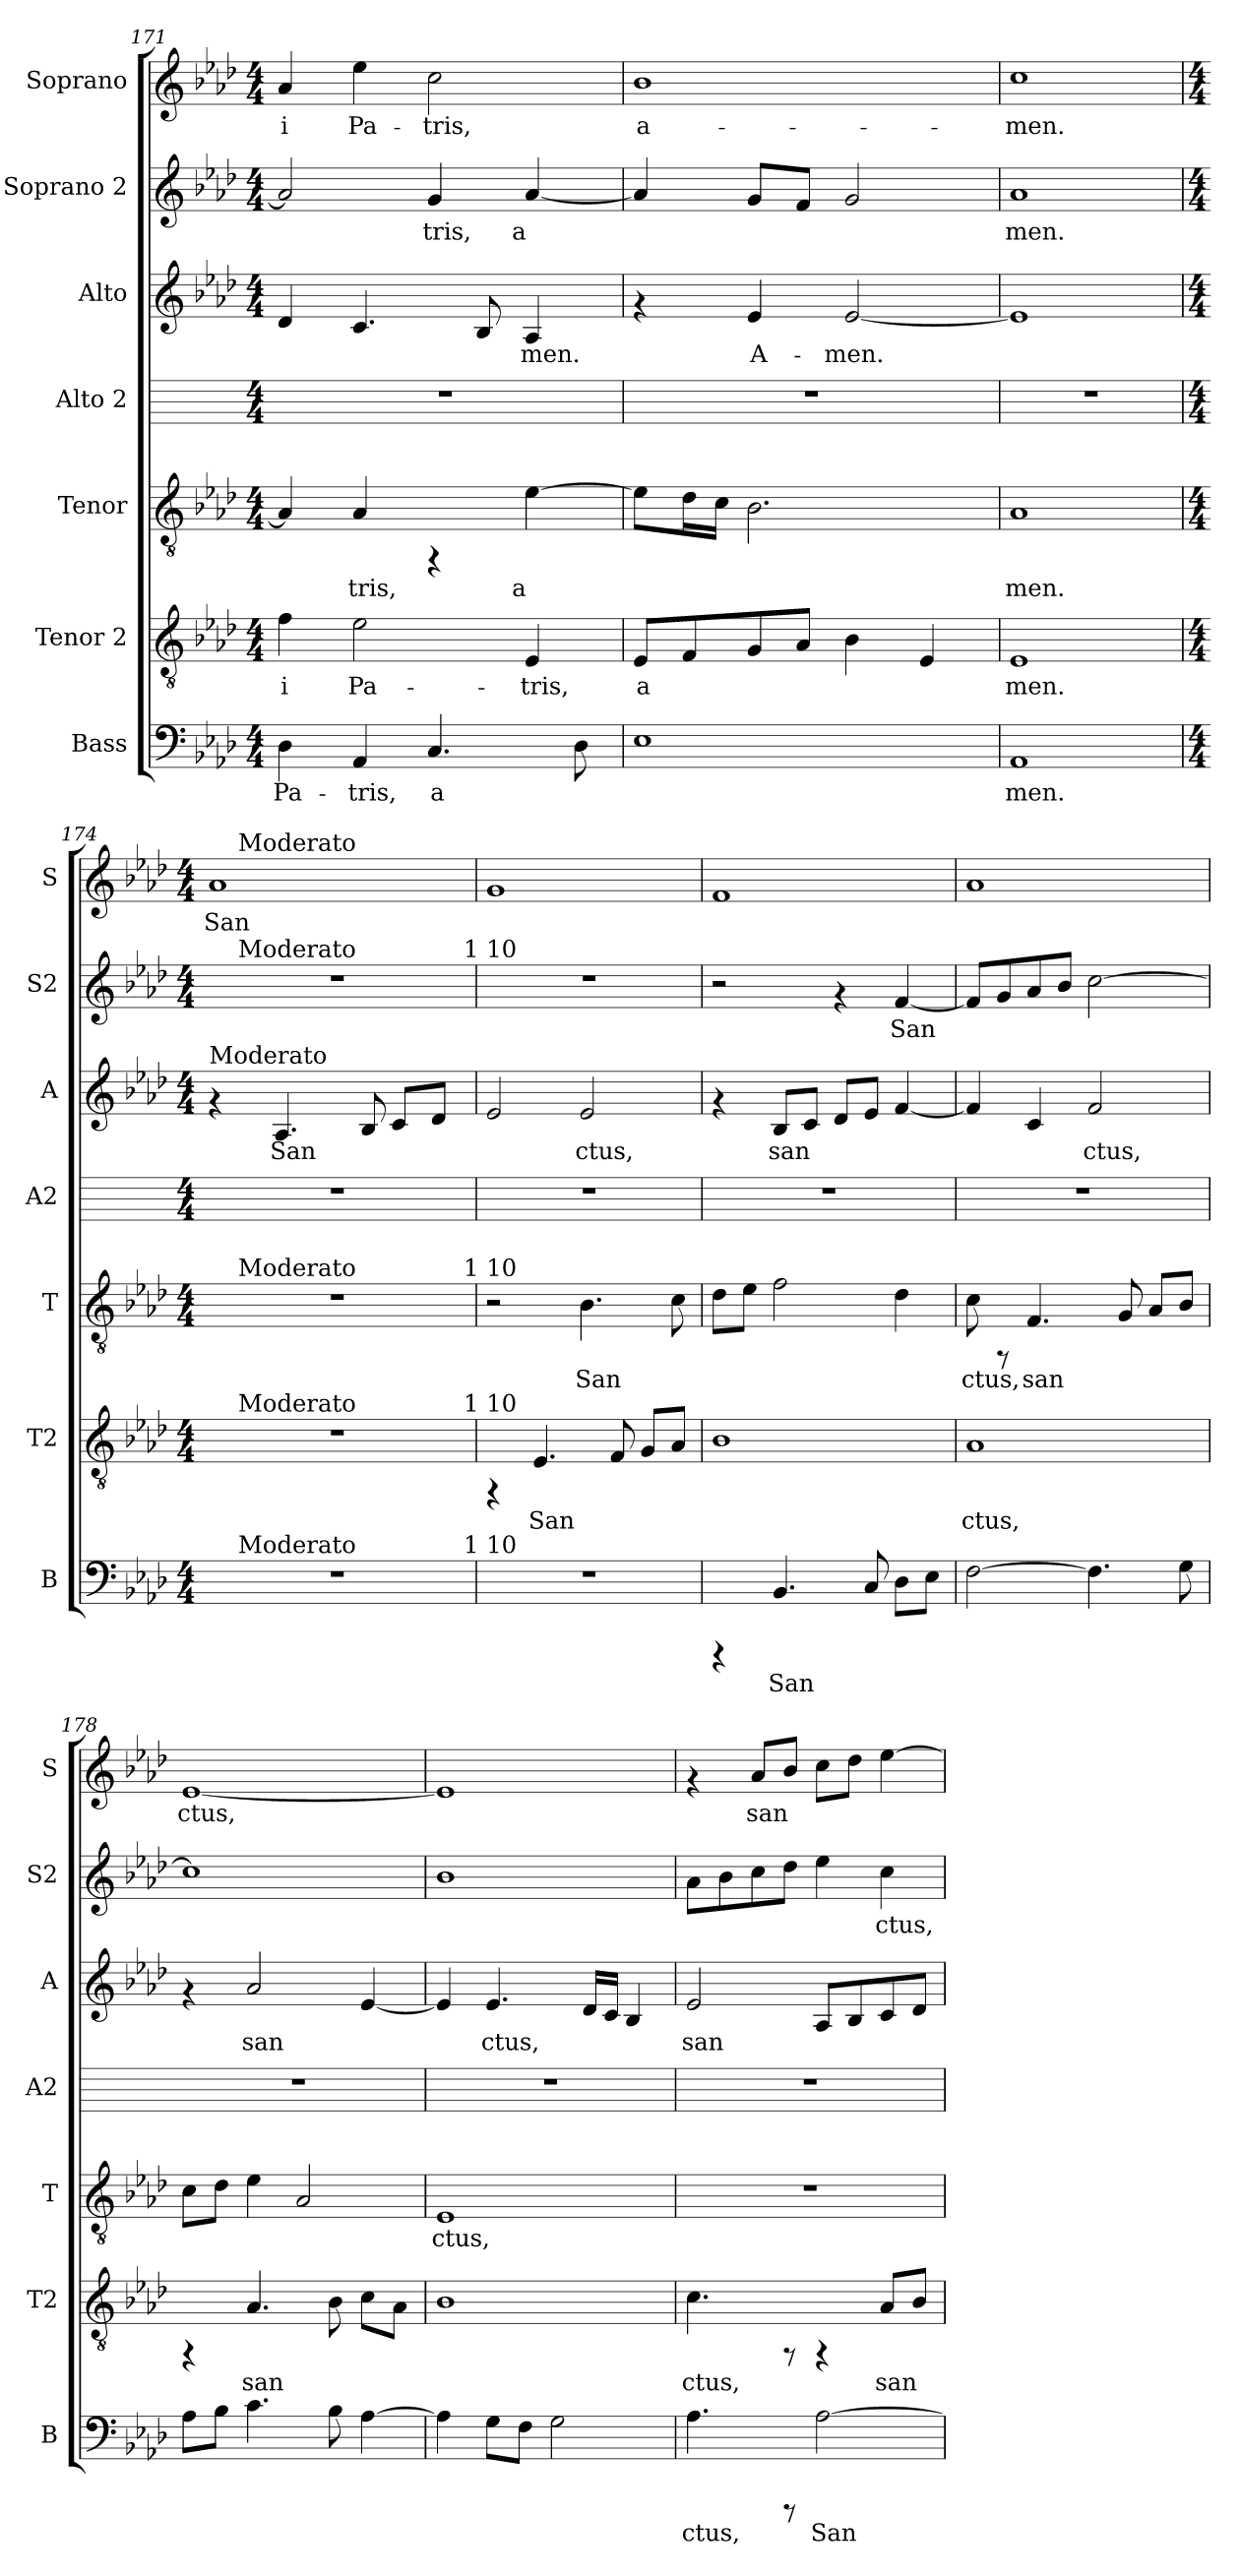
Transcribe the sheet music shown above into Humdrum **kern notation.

**kern	**text	**kern	**text	**kern	**text	**kern	**kern	**text	**kern	**text	**kern	**text
*part7	*part7	*part6	*part6	*part5	*part5	*part4	*part3	*part3	*part2	*part2	*part1	*part1
*staff7	*staff7	*staff6	*staff6	*staff5	*staff5	*staff4	*staff3	*staff3	*staff2	*staff2	*staff1	*staff1
*I"Bass	*	*I"Tenor 2	*	*I"Tenor	*	*I"Alto 2	*I"Alto	*	*I"Soprano 2	*	*I"Soprano	*
*I'B	*	*I'T2	*	*I'T	*	*I'A2	*I'A	*	*I'S2	*	*I'S	*
*clefF4	*	*clefGv2	*	*clefGv2	*	*	*clefG2	*	*clefG2	*	*clefG2	*
*k[b-e-a-d-]	*	*k[b-e-a-d-]	*	*k[b-e-a-d-]	*	*k[]	*k[b-e-a-d-]	*	*k[b-e-a-d-]	*	*k[b-e-a-d-]	*
*A-:	*	*A-:	*	*A-:	*	*C:	*A-:	*	*A-:	*	*A-:	*
*M4/4	*	*M4/4	*	*M4/4	*	*M4/4	*M4/4	*	*M4/4	*	*M4/4	*
=171	=171	=171	=171	=171	=171	=171	=171	=171	=171	=171	=171	=171
!	!LO:LY:b:cj	!	!LO:LY:b:cj	!	!LO:LY:b:cj	!	!	!LO:LY:b:cj	!	!LO:LY:b:cj	!	!LO:LY:b:cj
4D-\	Pa-	4f\	-i	4A-/]	--	1r	4d-/	--	2a-/]	--	4a-/	-i
!	!LO:LY:b:cj	!	!LO:LY:b:cj	!	!LO:LY:b:cj	!	!	!LO:LY:b:cj	!	!	!	!LO:LY:b:cj
4AA-/	-tris,	2e-\	Pa-	4A-/	-tris,	.	4.c/	--	.	.	4ee-\	Pa-
!	!LO:LY:b:cj	!	!	!	!	!	!	!	!	!LO:LY:b:cj	!	!LO:LY:b:cj
4.C/	a-	.	.	4rFF	.	.	.	.	4g/	-tris,	2cc\	-tris,
!	!	!	!	!	!	!	!	!LO:LY:b:cj	!	!	!	!
.	.	.	.	.	.	.	8B-/	--	.	.	.	.
!	!	!	!LO:LY:b:cj	!	!LO:LY:b:cj	!	!	!LO:LY:b:cj	!	!LO:LY:b:cj	!	!
.	.	4E-/	-tris,	[>4e-\	a-	.	4A-/	-men.	[<4a-/	a-	.	.
!	!LO:LY:b:cj	!	!	!	!	!	!	!	!	!	!	!
8D-\	--	.	.	.	.	.	.	.	.	.	.	.
=172	=172	=172	=172	=172	=172	=172	=172	=172	=172	=172	=172	=172
!	!LO:LY:b:cj	!	!LO:LY:b:cj	!	!LO:LY:b:cj	!	!	!	!	!LO:LY:b:cj	!	!LO:LY:b:cj
1E-	--	8E-/L	a-	8e-\L]	--	1r	4rf	.	4a-/]	--	1b-	a-
!	!	!	!LO:LY:b:cj	!	!LO:LY:b:cj	!	!	!	!	!	!	!
.	.	8F/	--	16d-\	--	.	.	.	.	.	.	.
!	!	!	!	!	!LO:LY:b:cj	!	!	!	!	!	!	!
.	.	.	.	16c\J	--	.	.	.	.	.	.	.
!	!	!	!LO:LY:b:cj	!	!LO:LY:b:cj	!	!	!LO:LY:b:cj	!	!LO:LY:b:cj	!	!
.	.	8G/	--	2.B-\	--	.	4e-/	A-	8g/L	--	.	.
!	!	!	!LO:LY:b:cj	!	!	!	!	!	!	!LO:LY:b:cj	!	!
.	.	8A-/J	--	.	.	.	.	.	8f/J	--	.	.
!	!	!	!LO:LY:b:cj	!	!	!	!	!LO:LY:b:cj	!	!LO:LY:b:cj	!	!
.	.	4B-\	--	.	.	.	[<2e-/	-men.	2g/	--	.	.
!	!	!	!LO:LY:b:cj	!	!	!	!	!	!	!	!	!
.	.	4E-/	--	.	.	.	.	.	.	.	.	.
=173	=173	=173	=173	=173	=173	=173	=173	=173	=173	=173	=173	=173
!	!LO:LY:b:cj	!	!LO:LY:b:cj	!	!LO:LY:b:cj	!	!	!LO:LY:b:cj	!	!LO:LY:b:cj	!	!LO:LY:b:cj
1AA-	-men.	1E-	-men.	1A-	-men.	1r	1e-]	.	1a-	-men.	1cc	-men.
!!LO:PB:g=z
=174!	=174!	=174!	=174!	=174!	=174!	=174!	=174!	=174!	=174!	=174!	=174!	=174!
*M4/4	*	*M4/4	*	*M4/4	*	*M4/4	*M4/4	*	*M4/4	*	*M4/4	*
!	!	!	!	!	!	!	!LO:TX:a:t=Moderato	!	!	!	!	!
!	!	!	!	!	!	!	!	!	!	!	!	!LO:LY:b:cj
*^	*	*^	*	*^	*	*	*	*	*^	*	*^	*
*	*^	*	*	*^	*	*	*^	*	*	*	*	*	*^	*	*	*	*
1r	16ryy	2ryy	.	1r	16ryy	2ryy	.	1r	16ryy	2ryy	.	1r	4rf	.	1r	16ryy	2ryy	.	1a-	16ryy	San-
.	64ryy	.	.	.	64ryy	.	.	.	64ryy	.	.	.	.	.	.	64ryy	.	.	.	64ryy	.
!	!	!	!	!	!	!	!	!	!	!	!	!	!	!	!	!	!	!	!	!LO:TX:a:t=Moderato	!
!	!	!	!	!	!	!	!	!	!	!	!	!	!	!	!	!LO:TX:a:t=Moderato	!	!	!	!	!
!	!	!	!	!	!	!	!	!	!LO:TX:a:t=Moderato	!	!	!	!	!	!	!	!	!	!	!	!
!	!	!	!	!	!LO:TX:a:t=Moderato	!	!	!	!	!	!	!	!	!	!	!	!	!	!	!	!
!	!LO:TX:a:t=Moderato	!	!	!	!	!	!	!	!	!	!	!	!	!	!	!	!	!	!	!	!
.	2ryy	.	.	.	2ryy	.	.	.	2ryy	.	.	.	.	.	.	2ryy	.	.	.	2ryy	.
!	!	!	!	!	!	!	!	!	!	!	!	!	!	!LO:LY:b:cj	!	!	!	!	!	!	!
.	.	.	.	.	.	.	.	.	.	.	.	.	4.A-/	San-	.	.	.	.	.	.	.
.	.	4...ryy	.	.	.	4...ryy	.	.	.	4...ryy	.	.	.	.	.	.	4...ryy	.	.	.	.
.	4ryy	.	.	.	4ryy	.	.	.	4ryy	.	.	.	.	.	.	4ryy	.	.	.	4ryy	.
!	!	!	!	!	!	!	!	!	!	!	!	!	!	!LO:LY:b:cj	!	!	!	!	!	!	!
.	.	.	.	.	.	.	.	.	.	.	.	.	8B-/	--	.	.	.	.	.	.	.
!	!	!	!	!	!	!	!	!	!	!	!	!	!	!LO:LY:b:cj	!	!	!	!	!	!	!
.	.	.	.	.	.	.	.	.	.	.	.	.	8c/L	--	.	.	.	.	.	.	.
.	8ryy	.	.	.	8ryy	.	.	.	8ryy	.	.	.	.	.	.	8ryy	.	.	.	8ryy	.
!	!	!	!	!	!	!	!	!	!	!	!	!	!	!LO:LY:b:cj	!	!	!	!	!	!	!
.	.	.	.	.	.	.	.	.	.	.	.	.	8d->/J	--	.	.	.	.	.	.	.
.	32.ryy	.	.	.	32.ryy	.	.	.	32.ryy	.	.	.	.	.	.	32.ryy	.	.	.	32.ryy	.
!	!	!	!	!	!	!	!	!	!	!	!	!	!	!	!	!	!LO:TX:a:t=1 10	!	!	!	!
!	!	!	!	!	!	!	!	!	!	!LO:TX:a:t=1 10	!	!	!	!	!	!	!	!	!	!	!
!	!	!	!	!	!	!LO:TX:a:t=1 10	!	!	!	!	!	!	!	!	!	!	!	!	!	!	!
!	!	!LO:TX:a:t=1 10	!	!	!	!	!	!	!	!	!	!	!	!	!	!	!	!	!	!	!
.	.	32ryy	.	.	.	32ryy	.	.	.	32ryy	.	.	.	.	.	.	32ryy	.	.	.	.
=175	=175	=175	=175	=175	=175	=175	=175	=175	=175	=175	=175	=175	=175	=175	=175	=175	=175	=175	=175	=175	=175
!	!	!	!	!	!	!	!	!	!	!	!	!	!	!LO:LY:b:cj	!	!	!	!	!	!	!LO:LY:b:cj
*v	*v	*v	*	*	*	*	*	*v	*v	*v	*	*	*	*	*v	*v	*v	*	*v	*v	*
*	*	*v	*v	*v	*	*	*	*	*	*	*	*	*	*
1r	.	4rFF	.	2r	.	1r	2e-/	--	1r	.	1g	--
!	!	!	!LO:LY:b:cj	!	!	!	!	!	!	!	!	!
.	.	4.E-/	San-	.	.	.	.	.	.	.	.	.
!	!	!	!	!	!LO:LY:b:cj	!	!	!LO:LY:b:cj	!	!	!	!
.	.	.	.	4.B-\	San-	.	2e-/	-ctus,	.	.	.	.
!	!	!	!LO:LY:b:cj	!	!	!	!	!	!	!	!	!
.	.	8F/	--	.	.	.	.	.	.	.	.	.
!	!	!	!LO:LY:b:cj	!	!	!	!	!	!	!	!	!
.	.	8G/L	--	.	.	.	.	.	.	.	.	.
!	!	!	!LO:LY:b:cj	!	!LO:LY:b:cj	!	!	!	!	!	!	!
.	.	8A-/J	--	8c\	--	.	.	.	.	.	.	.
=176	=176	=176	=176	=176	=176	=176	=176	=176	=176	=176	=176	=176
!	!	!	!LO:LY:b:cj	!	!LO:LY:b:cj	!	!	!	!	!	!	!LO:LY:b:cj
4rCCC	.	1B-	--	8d-\L	--	1r	4rf	.	2r	.	1f	--
!	!	!	!	!	!LO:LY:b:cj	!	!	!	!	!	!	!
.	.	.	.	8e-\J	--	.	.	.	.	.	.	.
!	!LO:LY:b:cj	!	!	!	!LO:LY:b:cj	!	!	!LO:LY:b:cj	!	!	!	!
4.BB-/	San-	.	.	2f\	--	.	8B-/L	san-	.	.	.	.
!	!	!	!	!	!	!	!	!LO:LY:b:cj	!	!	!	!
.	.	.	.	.	.	.	8c/J	--	.	.	.	.
!	!	!	!	!	!	!	!	!LO:LY:b:cj	!	!	!	!
.	.	.	.	.	.	.	8d-/L	--	4rf	.	.	.
!	!LO:LY:b:cj	!	!	!	!	!	!	!LO:LY:b:cj	!	!	!	!
8C/	--	.	.	.	.	.	8e-/J	--	.	.	.	.
!	!LO:LY:b:cj	!	!	!	!LO:LY:b:cj	!	!	!LO:LY:b:cj	!	!LO:LY:b:cj	!	!
8D-\L	--	.	.	4d-\	--	.	[<4f/	--	[<4f/	San-	.	.
!	!LO:LY:b:cj	!	!	!	!	!	!	!	!	!	!	!
8E-\J	--	.	.	.	.	.	.	.	.	.	.	.
=177	=177	=177	=177	=177	=177	=177	=177	=177	=177	=177	=177	=177
!	!LO:LY:b:cj	!	!LO:LY:b:cj	!	!LO:LY:b:cj	!	!	!LO:LY:b:cj	!	!LO:LY:b:cj	!	!LO:LY:b:cj
[>2F\	--	1A-	-ctus,	8c\	-ctus,	1r	4f/]	--	8f/L]	--	1a-	--
!	!	!	!	!	!	!	!	!	!	!LO:LY:b:cj	!	!
.	.	.	.	8rFF	.	.	.	.	8g/	--	.	.
!	!	!	!	!	!LO:LY:b:cj	!	!	!LO:LY:b:cj	!	!LO:LY:b:cj	!	!
.	.	.	.	4.F/	san-	.	4c/	--	8a-/	--	.	.
!	!	!	!	!	!	!	!	!	!	!LO:LY:b:cj	!	!
.	.	.	.	.	.	.	.	.	8b-/J	--	.	.
!	!LO:LY:b:cj	!	!	!	!	!	!	!LO:LY:b:cj	!	!LO:LY:b:cj	!	!
4.F\]	--	.	.	.	.	.	2f/	-ctus,	[>2cc\	--	.	.
!	!	!	!	!	!LO:LY:b:cj	!	!	!	!	!	!	!
.	.	.	.	8G/	--	.	.	.	.	.	.	.
!	!	!	!	!	!LO:LY:b:cj	!	!	!	!	!	!	!
.	.	.	.	8A-/L	--	.	.	.	.	.	.	.
!	!LO:LY:b:cj	!	!	!	!LO:LY:b:cj	!	!	!	!	!	!	!
8G\	--	.	.	8B-/J	--	.	.	.	.	.	.	.
=178	=178	=178	=178	=178	=178	=178	=178	=178	=178	=178	=178	=178
!	!LO:LY:b:cj	!	!	!	!LO:LY:b:cj	!	!	!	!	!LO:LY:b:cj	!	!LO:LY:b:cj
8A-\L	--	4rFF	.	8c\L	--	1r	4rf	.	1cc]	--	[<1e-	-ctus,
!	!LO:LY:b:cj	!	!	!	!LO:LY:b:cj	!	!	!	!	!	!	!
8B-\J	--	.	.	8d-\J	--	.	.	.	.	.	.	.
!	!LO:LY:b:cj	!	!LO:LY:b:cj	!	!LO:LY:b:cj	!	!	!LO:LY:b:cj	!	!	!	!
4.c\	--	4.A-/	san-	4e-\	--	.	2a-/	san-	.	.	.	.
!	!	!	!	!	!LO:LY:b:cj	!	!	!	!	!	!	!
.	.	.	.	2A-/	--	.	.	.	.	.	.	.
!	!LO:LY:b:cj	!	!LO:LY:b:cj	!	!	!	!	!	!	!	!	!
8B-\	--	8B-\	--	.	.	.	.	.	.	.	.	.
!	!LO:LY:b:cj	!	!LO:LY:b:cj	!	!	!	!	!LO:LY:b:cj	!	!	!	!
[>4A-\	--	8c\L	--	.	.	.	[<4e-/	--	.	.	.	.
!	!	!	!LO:LY:b:cj	!	!	!	!	!	!	!	!	!
.	.	8A-\J	--	.	.	.	.	.	.	.	.	.
=179	=179	=179	=179	=179	=179	=179	=179	=179	=179	=179	=179	=179
!	!LO:LY:b:cj	!	!LO:LY:b:cj	!	!LO:LY:b:cj	!	!	!LO:LY:b:cj	!	!LO:LY:b:cj	!	!LO:LY:b:cj
4A-\]	--	1B-	--	1E-	-ctus,	1r	4e-/]	--	1b-	--	1e-]	.
!	!LO:LY:b:cj	!	!	!	!	!	!	!LO:LY:b:cj	!	!	!	!
8G\L	--	.	.	.	.	.	4.e-/	-ctus,	.	.	.	.
!	!LO:LY:b:cj	!	!	!	!	!	!	!	!	!	!	!
8F\J	--	.	.	.	.	.	.	.	.	.	.	.
!	!LO:LY:b:cj	!	!	!	!	!	!	!	!	!	!	!
2G\	--	.	.	.	.	.	.	.	.	.	.	.
!	!	!	!	!	!	!	!	!LO:LY:b:cj	!	!	!	!
.	.	.	.	.	.	.	16d-/L	.	.	.	.	.
!	!	!	!	!	!	!	!	!LO:LY:b:cj	!	!	!	!
.	.	.	.	.	.	.	16c/J	.	.	.	.	.
!	!	!	!	!	!	!	!	!LO:LY:b:cj	!	!	!	!
.	.	.	.	.	.	.	4B-/	.	.	.	.	.
!!LO:LB:g=z
=180	=180	=180	=180	=180	=180	=180	=180	=180	=180	=180	=180	=180
!	!LO:LY:b:cj	!	!LO:LY:b:cj	!	!	!	!	!LO:LY:b:cj	!	!LO:LY:b:cj	!	!
4.A-\	-ctus,	4.c\	-ctus,	1r	.	1r	2e-/	san-	8a-\L	--	4rf	.
!	!	!	!	!	!	!	!	!	!	!LO:LY:b:cj	!	!
.	.	.	.	.	.	.	.	.	8b-\	--	.	.
!	!	!	!	!	!	!	!	!	!	!LO:LY:b:cj	!	!LO:LY:b:cj
.	.	.	.	.	.	.	.	.	8cc\	--	8a-/L	san-
!	!	!	!	!	!	!	!	!	!	!LO:LY:b:cj	!	!LO:LY:b:cj
8rCCC	.	8rFF	.	.	.	.	.	.	8dd-\J	--	8b-/J	--
!	!LO:LY:b:cj	!	!	!	!	!	!	!LO:LY:b:cj	!	!LO:LY:b:cj	!	!LO:LY:b:cj
[>2A-\	San-	4rFF	.	.	.	.	8A-/L	--	4ee-\	--	8cc\L	--
!	!	!	!	!	!	!	!	!LO:LY:b:cj	!	!	!	!LO:LY:b:cj
.	.	.	.	.	.	.	8B-/	--	.	.	8dd-\J	--
!	!	!	!LO:LY:b:cj	!	!	!	!	!LO:LY:b:cj	!	!LO:LY:b:cj	!	!LO:LY:b:cj
.	.	8A-/L	san-	.	.	.	8c/	--	4cc\	-ctus,	[>4ee-\	--
!	!	!	!LO:LY:b:cj	!	!	!	!	!LO:LY:b:cj	!	!	!	!
.	.	8B-/J	--	.	.	.	8d-/J	--	.	.	.	.
=	=	=	=	=	=	=	=	=	=	=	=	=
*-	*-	*-	*-	*-	*-	*-	*-	*-	*-	*-	*-	*-
